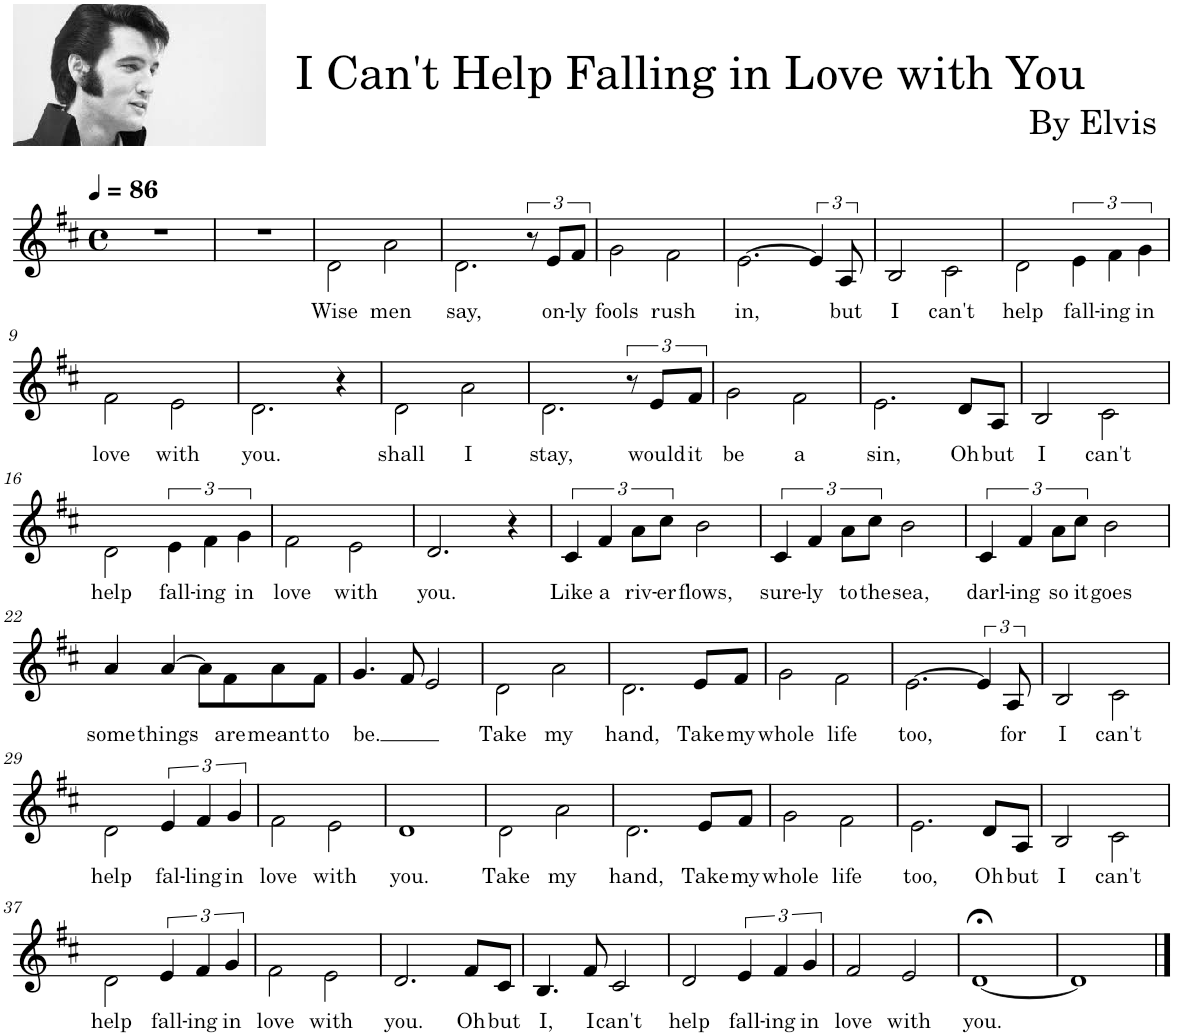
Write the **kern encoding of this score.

**kern	**text
*part1	*part1
*staff1	*staff1
*I"Voice	*
*clefG2	*
*k[f#c#]	*
*M4/4	*
*met(c)	*
*MM86	*
=1	=1
1r	.
=2	=2
1r	.
=3	=3
!	!LO:LY:b
2d\	Wise
!	!LO:LY:b
2a\	men
=4	=4
!	!LO:LY:b
2.d\	say,
12r	.
!	!LO:LY:b
12e/L	on-
!	!LO:LY:b
12f#/J	-ly
=5	=5
!	!LO:LY:b
2g\	fools
!	!LO:LY:b
2f#\	rush
=6	=6
!	!LO:LY:b
[2.e\	in,
6e/]	.
!	!LO:LY:b
12A/	but
=7	=7
!	!LO:LY:b
2B/	I
!	!LO:LY:b
2c#\	can't
=8	=8
!	!LO:LY:b
2d\	help
!	!LO:LY:b
6e\	fall-
!	!LO:LY:b
6f#\	-ing
!	!LO:LY:b
6g\	in
!!LO:LB:g=z
=9	=9
!	!LO:LY:b
2f#\	love
!	!LO:LY:b
2e\	with
=10	=10
!	!LO:LY:b
2.d\	you.
4r	.
=11	=11
!	!LO:LY:b
2d\	shall
!	!LO:LY:b
2a\	I
=12	=12
!	!LO:LY:b
2.d\	stay,
12r	.
!	!LO:LY:b
12e/L	would
!	!LO:LY:b
12f#/J	it
=13	=13
!	!LO:LY:b
2g\	be
!	!LO:LY:b
2f#\	a
=14	=14
!	!LO:LY:b
2.e\	sin,
!	!LO:LY:b
8d/L	Oh
!	!LO:LY:b
8A/J	but
=15	=15
!	!LO:LY:b
2B/	I
!	!LO:LY:b
2c#\	can't
!!LO:LB:g=z
=16	=16
!	!LO:LY:b
2d\	help
!	!LO:LY:b
6e\	fall-
!	!LO:LY:b
6f#\	-ing
!	!LO:LY:b
6g\	in
=17	=17
!	!LO:LY:b
2f#\	love
!	!LO:LY:b
2e\	with
=18	=18
!	!LO:LY:b
2.d/	you.
4r	.
=19	=19
!	!LO:LY:b
6c#/	Like
!	!LO:LY:b
6f#/	a
!	!LO:LY:b
12a\L	riv-
!	!LO:LY:b
12cc#\J	-er
!	!LO:LY:b
2b\	flows,
=20	=20
!	!LO:LY:b
6c#/	sure-
!	!LO:LY:b
6f#/	-ly
!	!LO:LY:b
12a\L	to
!	!LO:LY:b
12cc#\J	the
!	!LO:LY:b
2b\	sea,
=21	=21
!	!LO:LY:b
6c#/	darl-
!	!LO:LY:b
6f#/	-ing
!	!LO:LY:b
12a\L	so
!	!LO:LY:b
12cc#\J	it
!	!LO:LY:b
2b\	goes
!!LO:LB:g=z
=22	=22
!	!LO:LY:b
4a/	some
!	!LO:LY:b
[4a/	things
8a\L]	.
!	!LO:LY:b
8f#\	are
!	!LO:LY:b
8a\	meant
!	!LO:LY:b
8f#\J	to
=23	=23
!	!LO:LY:b
4.g/	be.
8f#/	.
2e/	.
=24	=24
!	!LO:LY:b
2d\	Take
!	!LO:LY:b
2a\	my
=25	=25
!	!LO:LY:b
2.d\	hand,
!	!LO:LY:b
8e/L	Take
!	!LO:LY:b
8f#/J	my
=26	=26
!	!LO:LY:b
2g\	whole
!	!LO:LY:b
2f#\	life
=27	=27
!	!LO:LY:b
[2.e\	too,
6e/]	.
!	!LO:LY:b
12A/	for
=28	=28
!	!LO:LY:b
2B/	I
!	!LO:LY:b
2c#\	can't
!!LO:LB:g=z
=29	=29
!	!LO:LY:b
2d\	help
!	!LO:LY:b
6e/	fal-
!	!LO:LY:b
6f#/	-ling
!	!LO:LY:b
6g/	in
=30	=30
!	!LO:LY:b
2f#\	love
!	!LO:LY:b
2e\	with
=31	=31
!	!LO:LY:b
1d	you.
=32	=32
!	!LO:LY:b
2d\	Take
!	!LO:LY:b
2a\	my
=33	=33
!	!LO:LY:b
2.d\	hand,
!	!LO:LY:b
8e/L	Take
!	!LO:LY:b
8f#/J	my
=34	=34
!	!LO:LY:b
2g\	whole
!	!LO:LY:b
2f#\	life
=35	=35
!	!LO:LY:b
2.e\	too,
!	!LO:LY:b
8d/L	Oh
!	!LO:LY:b
8A/J	but
=36	=36
!	!LO:LY:b
2B/	I
!	!LO:LY:b
2c#\	can't
!!LO:LB:g=z
=37	=37
!	!LO:LY:b
2d\	help
!	!LO:LY:b
6e/	fall-
!	!LO:LY:b
6f#/	-ing
!	!LO:LY:b
6g/	in
=38	=38
!	!LO:LY:b
2f#\	love
!	!LO:LY:b
2e\	with
=39	=39
!	!LO:LY:b
2.d/	you.
!	!LO:LY:b
8f#/L	Oh
!	!LO:LY:b
8c#/J	but
=40	=40
!	!LO:LY:b
4.B/	I,
!	!LO:LY:b
8f#/	I
!	!LO:LY:b
2c#/	can't
=41	=41
!	!LO:LY:b
2d/	help
!	!LO:LY:b
6e/	fall-
!	!LO:LY:b
6f#/	-ing
!	!LO:LY:b
6g/	in
=42	=42
!	!LO:LY:b
2f#/	love
!	!LO:LY:b
2e/	with
=43	=43
!	!LO:LY:b
[1d;<	you.
=44	=44
1d]	.
==	==
*-	*-
